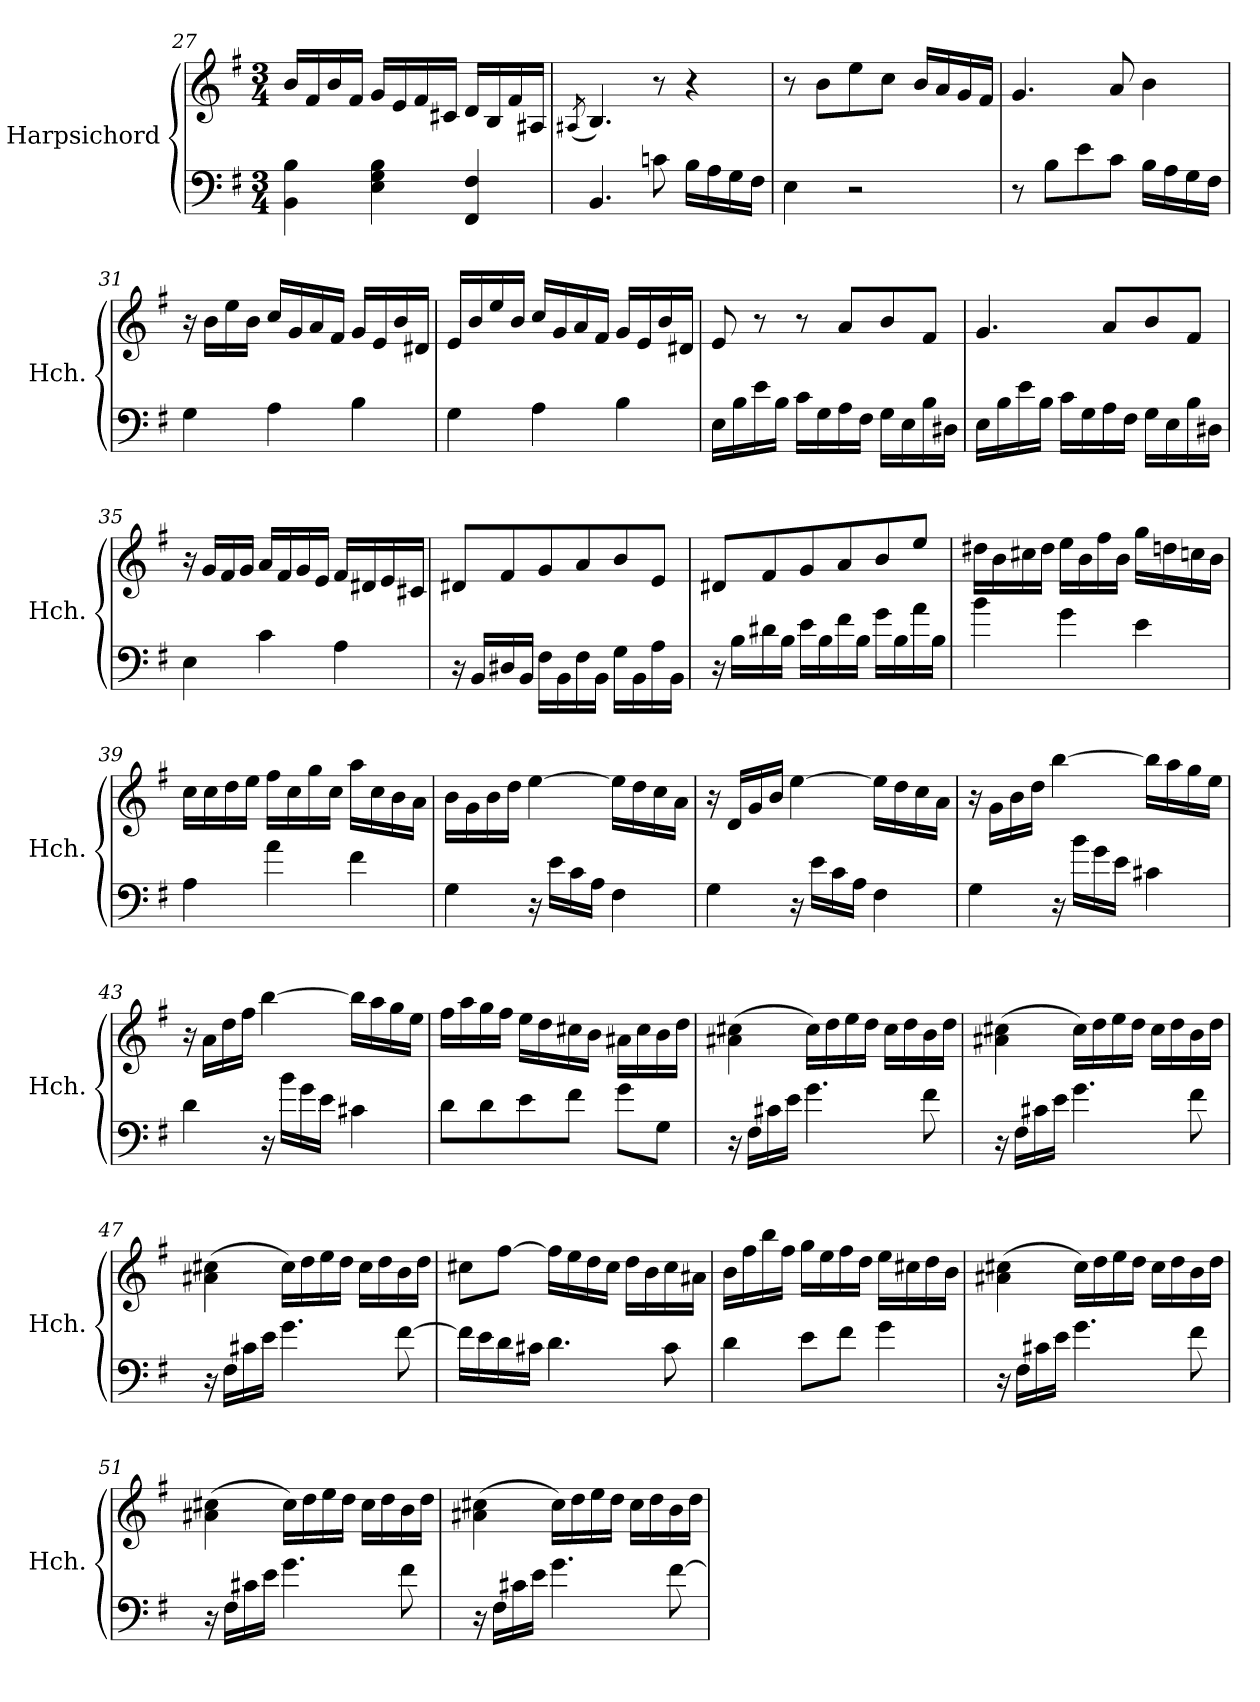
**kern	**kern
*part1	*part1
*staff2	*staff1
*I"Harpsichord	*
*I'Hch.	*
*clefF4	*clefG2
*k[f#]	*k[f#]
*M3/4	*M3/4
=27	=27
4BB\ 4B\	16b/LL
.	16f#/
.	16b/
.	16f#/JJ
4E\ 4G\ 4B\	16g/LL
.	16e/
.	16f#/
.	16c#X/JJ
4FF#/ 4F#/	16d/LL
.	16B/
.	16f#/
.	16A#X/JJ
=28	=28
.	(<8qA#X/
4.BB/	4.B/)
8cn\	8r
16B\LL	4r
16A\	.
16G\	.
16F#\JJ	.
=29	=29
4E\	8r
.	8b\L
2r	8ee\
.	8cc\J
.	16b/LL
.	16a/
.	16g/
.	16f#/JJ
!!LO:LB:g=z
=30	=30
8r	4.g/
8B\L	.
8e\	.
8c\J	8a/
16B\LL	4b\
16A\	.
16G\	.
16F#\JJ	.
=31	=31
4G\	16r
.	16b\LL
.	16ee\
.	16b\JJ
4A\	16cc/LL
.	16g/
.	16a/
.	16f#/JJ
4B\	16g/LL
.	16e/
.	16b/
.	16d#X/JJ
=32	=32
4G\	16e/LL
.	16b/
.	16ee/
.	16b/JJ
4A\	16cc/LL
.	16g/
.	16a/
.	16f#/JJ
4B\	16g/LL
.	16e/
.	16b/
.	16d#X/JJ
=33	=33
16E\LL	8e/
16B\	.
16e\	8r
16B\JJ	.
16c\LL	8r
16G\	.
16A\	8a/L
16F#\JJ	.
16G\LL	8b/
16E\	.
16B\	8f#/J
16D#X\JJ	.
!!LO:PB:g=z
=34	=34
16E\LL	4.g/
16B\	.
16e\	.
16B\JJ	.
16c\LL	.
16G\	.
16A\	8a/L
16F#\JJ	.
16G\LL	8b/
16E\	.
16B\	8f#/J
16D#X\JJ	.
=35	=35
4E\	16r
.	16g/LL
.	16f#/
.	16g/JJ
4c\	16a/LL
.	16f#/
.	16g/
.	16e/JJ
4A\	16f#/LL
.	16d#X/
.	16e/
.	16c#X/JJ
=36	=36
16r	8d#X/L
16BB/LL	.
16D#X/	8f#/
16BB/JJ	.
16F#\LL	8g/
16BB\	.
16F#\	8a/
16BB\JJ	.
16G\LL	8b/
16BB\	.
16A\	8e/J
16BB\JJ	.
!!LO:LB:g=z
=37	=37
16r	8d#X/L
16B\LL	.
16d#X\	8f#/
16B\JJ	.
16e\LL	8g/
16B\	.
16f#\	8a/
16B\JJ	.
16g\LL	8b/
16B\	.
16a\	8ee/J
16B\JJ	.
=38	=38
4b\	16dd#X\LL
.	16b\
.	16cc#X\
.	16dd#\JJ
4g\	16ee\LL
.	16b\
.	16ff#\
.	16b\JJ
4e\	16gg\LL
.	16ddn\
.	16ccn\
.	16b\JJ
=39	=39
4A\	16cc\LL
.	16cc\
.	16dd\
.	16ee\JJ
4a\	16ff#\LL
.	16cc\
.	16gg\
.	16cc\JJ
4f#\	16aa\LL
.	16cc\
.	16b\
.	16a\JJ
!!LO:LB:g=z
=40	=40
4G\	16b\LL
.	16g\
.	16b\
.	16dd\JJ
16r	[4ee\
16e\LL	.
16c\	.
16A\JJ	.
4F#\	16ee\LL]
.	16dd\
.	16cc\
.	16a\JJ
=41	=41
4G\	16r
.	16d/LL
.	16g/
.	16b/JJ
16r	[4ee\
16e\LL	.
16c\	.
16A\JJ	.
4F#\	16ee\LL]
.	16dd\
.	16cc\
.	16a\JJ
=42	=42
4G\	16r
.	16g\LL
.	16b\
.	16dd\JJ
16r	[4bb\
16b\LL	.
16g\	.
16e\JJ	.
4c#X\	16bb\LL]
.	16aa\
.	16gg\
.	16ee\JJ
!!LO:LB:g=z
=43	=43
4d\	16r
.	16a\LL
.	16dd\
.	16ff#\JJ
16r	[4bb\
16b\LL	.
16g\	.
16e\JJ	.
4c#X\	16bb\LL]
.	16aa\
.	16gg\
.	16ee\JJ
=44	=44
8d\L	16ff#\LL
.	16aa\
8d\	16gg\
.	16ff#\JJ
8e\	16ee\LL
.	16dd\
8f#\J	16cc#X\
.	16b\JJ
8g\L	16a#X\LL
.	16cc#\
8G\J	16b\
.	16dd\JJ
=45	=45
16r	(>4a#X\ 4cc#X\
16F#\LL	.
16c#X\	.
16e\JJ	.
4.g\	16cc#\LL)
.	16dd\
.	16ee\
.	16dd\JJ
.	16cc#\LL
.	16dd\
8f#\	16b\
.	16dd\JJ
!!LO:LB:g=z
=46	=46
16r	(>4a#X\ 4cc#X\
16F#\LL	.
16c#X\	.
16e\JJ	.
4.g\	16cc#\LL)
.	16dd\
.	16ee\
.	16dd\JJ
.	16cc#\LL
.	16dd\
8f#\	16b\
.	16dd\JJ
=47	=47
16r	(>4a#X\ 4cc#X\
16F#\LL	.
16c#X\	.
16e\JJ	.
4.g\	16cc#\LL)
.	16dd\
.	16ee\
.	16dd\JJ
.	16cc#\LL
.	16dd\
[8f#\	16b\
.	16dd\JJ
=48	=48
16f#\LL]	8cc#X\L
16e\	.
16d\	[8ff#\J
16c#X\JJ	.
4.d\	16ff#\LL]
.	16ee\
.	16dd\
.	16cc#\JJ
.	16dd\LL
.	16b\
8c#\	16cc#\
.	16a#X\JJ
!!LO:PB:g=z
=49	=49
4d\	16b\LL
.	16ff#\
.	16bb\
.	16ff#\JJ
8e\L	16gg\LL
.	16ee\
8f#\J	16ff#\
.	16dd\JJ
4g\	16ee\LL
.	16cc#X\
.	16dd\
.	16b\JJ
=50	=50
16r	(>4a#X\ 4cc#X\
16F#\LL	.
16c#X\	.
16e\JJ	.
4.g\	16cc#\LL)
.	16dd\
.	16ee\
.	16dd\JJ
.	16cc#\LL
.	16dd\
8f#\	16b\
.	16dd\JJ
=51	=51
16r	(>4a#X\ 4cc#X\
16F#\LL	.
16c#X\	.
16e\JJ	.
4.g\	16cc#\LL)
.	16dd\
.	16ee\
.	16dd\JJ
.	16cc#\LL
.	16dd\
8f#\	16b\
.	16dd\JJ
!!LO:LB:g=z
=52	=52
16r	(>4a#X\ 4cc#X\
16F#\LL	.
16c#X\	.
16e\JJ	.
4.g\	16cc#\LL)
.	16dd\
.	16ee\
.	16dd\JJ
.	16cc#\LL
.	16dd\
[8f#\	16b\
.	16dd\JJ
=	=
*-	*-
